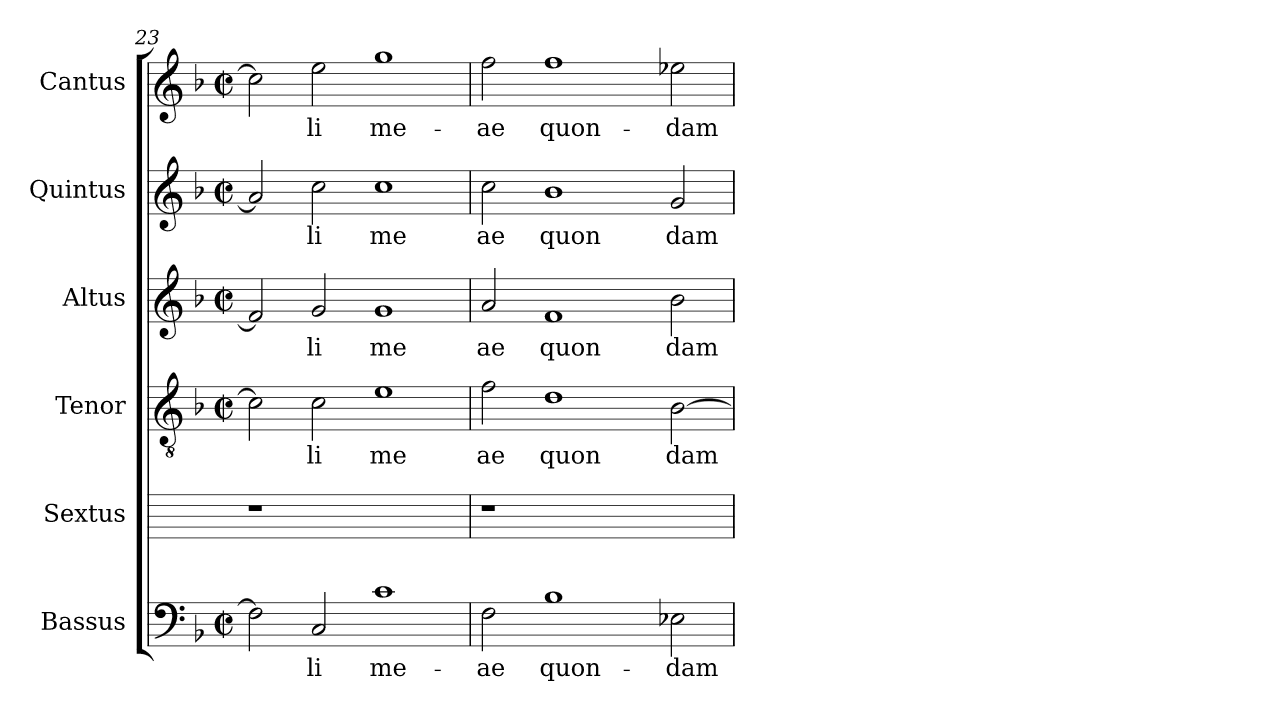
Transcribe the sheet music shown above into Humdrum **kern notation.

**kern	**text	**kern	**kern	**text	**kern	**text	**kern	**text	**kern	**text
*part6	*part6	*part5	*part4	*part4	*part3	*part3	*part2	*part2	*part1	*part1
*staff6	*staff6	*staff5	*staff4	*staff4	*staff3	*staff3	*staff2	*staff2	*staff1	*staff1
*I"Bassus	*	*I"Sextus	*I"Tenor	*	*I"Altus	*	*I"Quintus	*	*I"Cantus	*
*I'Bassus	*	*	*I'Tenor	*	*I'Altus	*	*I'Quintus	*	*I'Cantus	*
*clefF4	*	*	*clefGv2	*	*clefG2	*	*clefG2	*	*clefG2	*
*k[b-]	*	*	*k[b-]	*	*k[b-]	*	*k[b-]	*	*k[b-]	*
*F:	*	*	*F:	*	*F:	*	*F:	*	*F:	*
*M2/2	*	*	*M2/2	*	*M2/2	*	*M2/2	*	*M2/2	*
*met(c|)	*	*	*met(c|)	*	*met(c|)	*	*met(c|)	*	*met(c|)	*
=23	=23	=23	=23	=23	=23	=23	=23	=23	=23	=23
2F\]	.	1r	2c\]	.	2f/]	.	2a/]	.	2cc\]	.
!	!LO:LY:b:cj	!	!	!LO:LY:b:cj	!	!LO:LY:b:cj	!	!LO:LY:b:cj	!	!LO:LY:b:cj
2C/	-li	.	2c\	li	2g/	li	2cc\	li	2ee\	-li
!	!LO:LY:b:cj	!	!	!LO:LY:b:cj	!	!LO:LY:b:cj	!	!LO:LY:b:cj	!	!LO:LY:b:cj
1c	me-	1ryy	1e	me	1g	me	1cc	me	1gg	me-
=24	=24	=24	=24	=24	=24	=24	=24	=24	=24	=24
!	!LO:LY:b:cj	!	!	!LO:LY:b:cj	!	!LO:LY:b:cj	!	!LO:LY:b:cj	!	!LO:LY:b:cj
2F\	-ae	1r	2f\	ae	2a/	ae	2cc\	ae	2ff\	-ae
!	!LO:LY:b:cj	!	!	!LO:LY:b:cj	!	!LO:LY:b:cj	!	!LO:LY:b:cj	!	!LO:LY:b:cj
1B-	quon-	.	1d	quon	1f	quon	1b-	quon	1ff	quon-
.	.	1ryy	.	.	.	.	.	.	.	.
!	!LO:LY:b:cj	!	!	!LO:LY:b	!	!LO:LY:b:cj	!	!LO:LY:b:cj	!	!LO:LY:b:cj
2E-X\	-dam	.	[>2B-\	dam	2b-\	dam	2g/	dam	2ee-X\	-dam
=	=	=	=	=	=	=	=	=	=	=
*-	*-	*-	*-	*-	*-	*-	*-	*-	*-	*-
